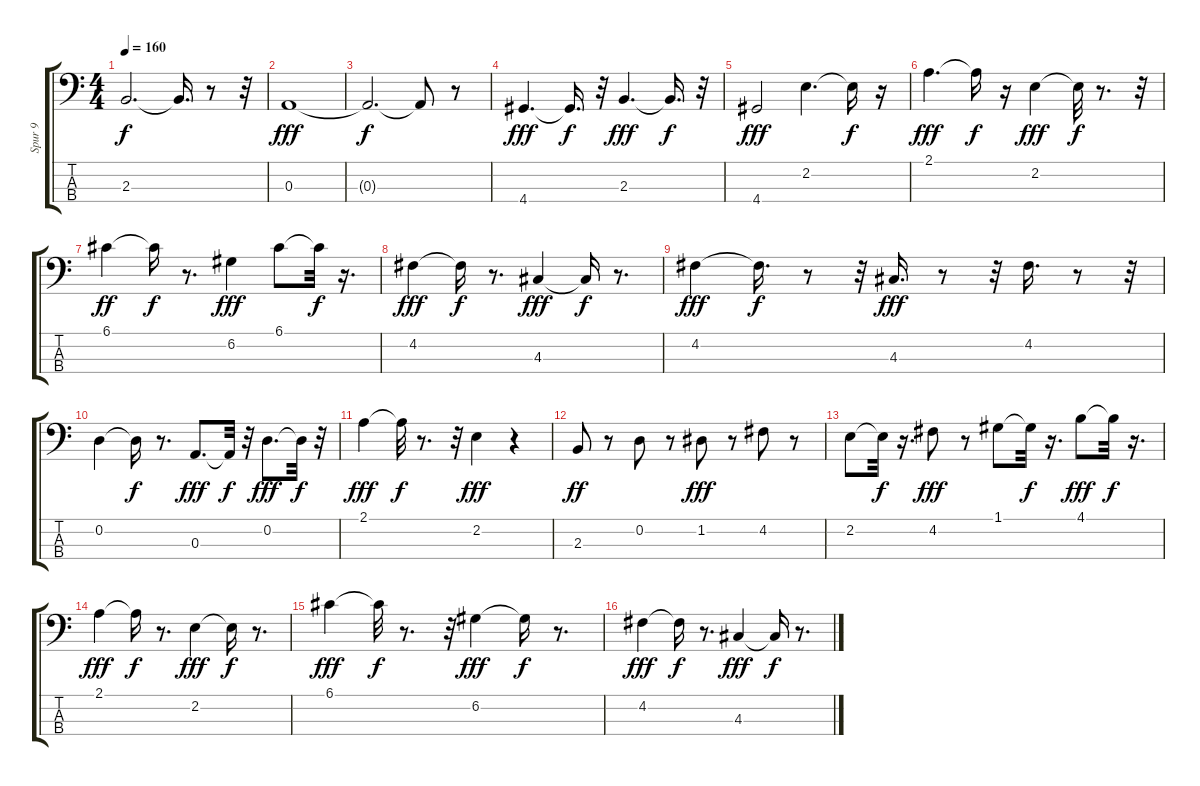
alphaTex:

\track ("Spur 9" "Spur 9") {instrument electricbasspick}
\staff {score tabs}
\tuning (G2 D2 A1 E1) {hide}
\ts (4 4)
\tempo 160
\clef f4
\ks c
2.3{t}.2{d dy f} 2.3{t}.16{d} r.8 r.32 |
0.3.1{dy fff} |
0.3{t}.2{d dy f} 0.3{t}.8 r.8 |
4.4.4{d dy fff} 4.4{t}.16{d dy f} r.32 2.3.4{d dy fff} 2.3{t}.16{d dy f} r.32 |
4.4.2{dy fff} 2.2.4{d} 2.2{t}.16{dy f} r.16 |
2.1.4{d dy fff} 2.1{t}.16{dy f} r.16 2.2.4{dy fff} 2.2{t}.32{dy f} r.8{d} r.32 |
6.1.4{dy ff} 6.1{t}.16{dy f} r.8{d} 6.2.4{dy fff} 6.1.8 6.1{t}.32{dy f} r.16{d} |
4.2.4{dy fff} 4.2{t}.16{dy f} r.8{d} 4.3.4{dy fff} 4.3{t}.16{dy f} r.8{d} |
4.2.4{dy fff} 4.2{t}.16{d dy f} r.8 r.32 4.3.16{d dy fff} r.8 r.32 4.2.16{d} r.8 r.32 |
0.2.4 0.2{t}.16{dy f} r.8{d} 0.3.8{d dy fff} 0.3{t}.32{dy f} r.32 0.2.8{d dy fff} 0.2{t}.32{dy f} r.32 |
2.1.4{dy fff} 2.1{t}.32{dy f} r.8{d} r.32 2.2.4{dy fff} r.4 |
2.3.8{dy ff} r.8 0.2.8 r.8 1.2.8{dy fff} r.8 4.2.8 r.8 |
2.2.8 2.2{t}.32{dy f} r.16{d} 4.2.8{dy fff} r.8 1.1.8 1.1{t}.32{dy f} r.16{d} 4.1.8{dy fff} 4.1{t}.32{dy f} r.16{d} |
2.1.4{dy fff} 2.1{t}.16{dy f} r.8{d} 2.2.4{dy fff} 2.2{t}.16{dy f} r.8{d} |
6.1.4{dy fff} 6.1{t}.32{dy f} r.8{d} r.32 6.2.4{dy fff} 6.2{t}.16{dy f} r.8{d} |
4.2.4{dy fff} 4.2{t}.16{dy f} r.8{d} 4.3.4{dy fff} 4.3{t}.16{dy f} r.8{d}
